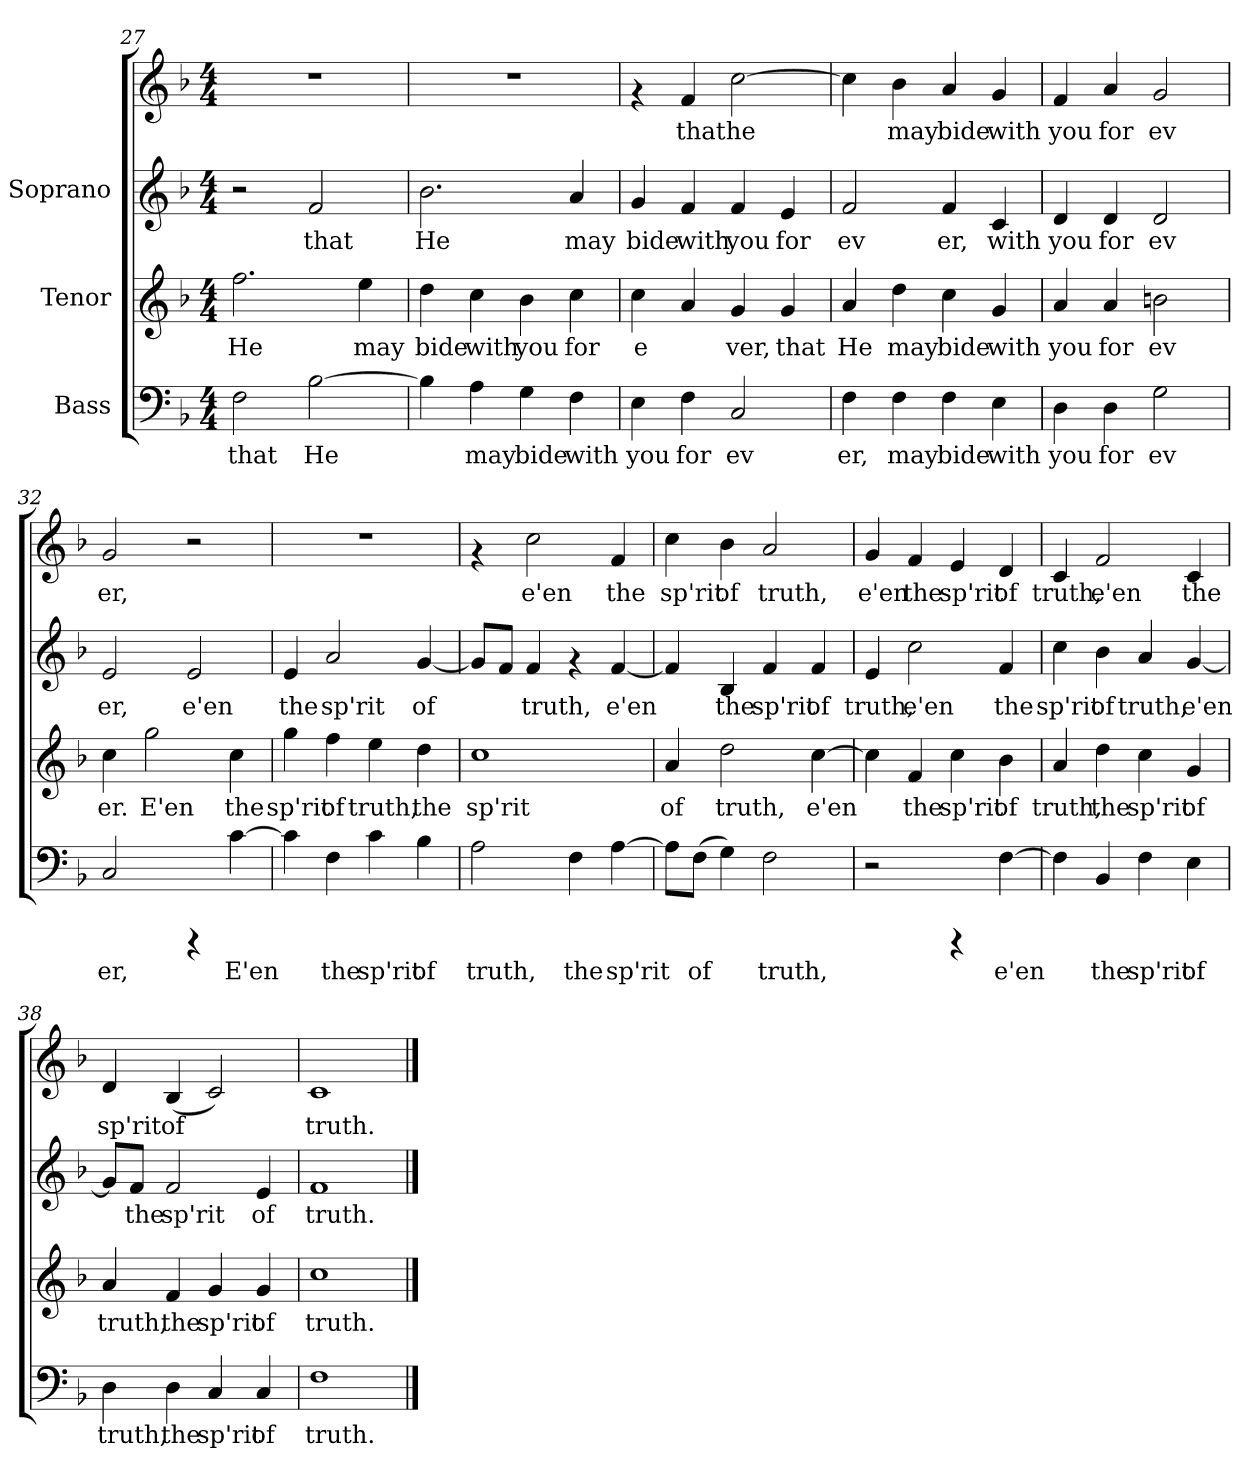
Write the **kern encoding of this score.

**kern	**text	**kern	**text	**kern	**text	**kern	**text
*part3	*part3	*part2	*part2	*part1	*part1	*part1	*part1
*staff4	*staff4	*staff3	*staff3	*staff2	*staff2	*staff1	*staff1
*I"Bass	*	*I"Tenor	*	*I"Soprano	*	*	*
*clefF4	*	*clefG2	*	*clefG2	*	*clefG2	*
*k[b-]	*	*k[b-]	*	*k[b-]	*	*k[b-]	*
*F:	*	*F:	*	*F:	*	*F:	*
*M4/4	*	*M4/4	*	*M4/4	*	*M4/4	*
=27	=27	=27	=27	=27	=27	=27	=27
!	!LO:LY:b:cj	!	!LO:LY:b:cj	!	!	!	!
2F\	that	2.ff\	He	2r	.	1r	.
!	!LO:LY:b:cj	!	!	!	!LO:LY:b:cj	!	!
[>2B-\	He	.	.	2f/	that	.	.
!	!	!	!LO:LY:b:cj	!	!	!	!
.	.	4ee\	may	.	.	.	.
=28	=28	=28	=28	=28	=28	=28	=28
!	!LO:LY:b:cj	!	!LO:LY:b:cj	!	!LO:LY:b:cj	!	!
4B-\]	.	4dd\	bide	2.b-\	He	1r	.
!	!LO:LY:b:cj	!	!LO:LY:b:cj	!	!	!	!
4A\	may	4cc\	with	.	.	.	.
!	!LO:LY:b:cj	!	!LO:LY:b:cj	!	!	!	!
4G\	bide	4b-\	you	.	.	.	.
!	!LO:LY:b:cj	!	!LO:LY:b:cj	!	!LO:LY:b:cj	!	!
4F\	with	4cc\	for	4a/	may	.	.
=29	=29	=29	=29	=29	=29	=29	=29
!	!LO:LY:b:cj	!	!LO:LY:b:cj	!	!LO:LY:b:cj	!	!
4E\	you	4cc\	e	4g/	bide	4rf	.
!	!LO:LY:b:cj	!	!LO:LY:b:cj	!	!LO:LY:b:cj	!	!LO:LY:b:cj
4F\	for	4a/	-	4f/	with	4f/	that
!	!LO:LY:b:cj	!	!LO:LY:b:cj	!	!LO:LY:b:cj	!	!LO:LY:b:cj
2C/	ev	4g/	-ver,	4f/	you	[>2cc\	he
!	!	!	!LO:LY:b:cj	!	!LO:LY:b:cj	!	!
.	.	4g/	that	4e/	for	.	.
=30	=30	=30	=30	=30	=30	=30	=30
!	!LO:LY:b:cj	!	!LO:LY:b:cj	!	!LO:LY:b:cj	!	!LO:LY:b:cj
4F\	er,	4a/	He	2f/	ev	4cc\]	.
!	!LO:LY:b:cj	!	!LO:LY:b:cj	!	!	!	!LO:LY:b:cj
4F\	may	4dd\	may	.	.	4b-\	may
!	!LO:LY:b:cj	!	!LO:LY:b:cj	!	!LO:LY:b:cj	!	!LO:LY:b:cj
4F\	bide	4cc\	bide	4f/	er,	4a/	bide
!	!LO:LY:b:cj	!	!LO:LY:b:cj	!	!LO:LY:b:cj	!	!LO:LY:b:cj
4E\	with	4g/	with	4c/	with	4g/	with
=31	=31	=31	=31	=31	=31	=31	=31
!	!LO:LY:b:cj	!	!LO:LY:b:cj	!	!LO:LY:b:cj	!	!LO:LY:b:cj
4D\	you	4a/	you	4d/	you	4f/	you
!	!LO:LY:b:cj	!	!LO:LY:b:cj	!	!LO:LY:b:cj	!	!LO:LY:b:cj
4D\	for	4a/	for	4d/	for	4a/	for
!	!LO:LY:b:cj	!	!LO:LY:b:cj	!	!LO:LY:b:cj	!	!LO:LY:b:cj
2G\	ev	2bn\	ev	2d/	ev	2g/	ev
!!LO:PB:g=z
=32	=32	=32	=32	=32	=32	=32	=32
!	!LO:LY:b:cj	!	!LO:LY:b:cj	!	!LO:LY:b:cj	!	!LO:LY:b:cj
2C/	er,	4cc\	er.	2e/	er,	2g/	er,
!	!	!	!LO:LY:b:cj	!	!	!	!
.	.	2gg\	E'en	.	.	.	.
!	!	!	!	!	!LO:LY:b:cj	!	!
4rCCC	.	.	.	2e/	e'en	2r	.
!	!LO:LY:b:cj	!	!LO:LY:b:cj	!	!	!	!
[>4c\	E'en	4cc\	the	.	.	.	.
=33	=33	=33	=33	=33	=33	=33	=33
!	!LO:LY:b:cj	!	!LO:LY:b:cj	!	!LO:LY:b:cj	!	!
4c\]	.	4gg\	sp'rit	4e/	the	1r	.
!	!LO:LY:b:cj	!	!LO:LY:b:cj	!	!LO:LY:b:cj	!	!
4F\	the	4ff\	of	2a/	sp'rit	.	.
!	!LO:LY:b:cj	!	!LO:LY:b:cj	!	!	!	!
4c\	sp'rit	4ee\	truth,	.	.	.	.
!	!LO:LY:b:cj	!	!LO:LY:b:cj	!	!LO:LY:b:cj	!	!
4B-\	of	4dd\	the	[<4g/	of	.	.
=34	=34	=34	=34	=34	=34	=34	=34
!	!LO:LY:b:cj	!	!LO:LY:b:cj	!	!LO:LY:b:cj	!	!
2A\	truth,	1cc	sp'rit	8g/L]	.	4rf	.
!	!	!	!	!	!LO:LY:b:cj	!	!
.	.	.	.	8f/J	-	.	.
!	!	!	!	!	!LO:LY:b:cj	!	!LO:LY:b:cj
.	.	.	.	4f/	-truth,	2cc\	e'en
!	!LO:LY:b:cj	!	!	!	!	!	!
4F\	the	.	.	4rf	.	.	.
!	!LO:LY:b:cj	!	!	!	!LO:LY:b:cj	!	!LO:LY:b:cj
[>4A\	sp'rit	.	.	[<4f/	e'en	4f/	the
=35	=35	=35	=35	=35	=35	=35	=35
!	!LO:LY:b:cj	!	!LO:LY:b:cj	!	!LO:LY:b:cj	!	!LO:LY:b:cj
8A\L]	.	4a/	of	4f/]	.	4cc\	sp'rit
!	!LO:LY:b:cj	!	!	!	!	!	!
(>8F\J	of	.	.	.	.	.	.
!	!LO:LY:b:cj	!	!LO:LY:b:cj	!	!LO:LY:b:cj	!	!LO:LY:b:cj
4G\)	.	2dd\	truth,	4B-/	the	4b-\	of
!	!LO:LY:b:cj	!	!	!	!LO:LY:b:cj	!	!LO:LY:b:cj
2F\	truth,	.	.	4f/	sp'rit	2a/	truth,
!	!	!	!LO:LY:b:cj	!	!LO:LY:b:cj	!	!
.	.	[>4cc\	e'en	4f/	of	.	.
=36	=36	=36	=36	=36	=36	=36	=36
!	!	!	!LO:LY:b:cj	!	!LO:LY:b:cj	!	!LO:LY:b:cj
2r	.	4cc\]	.	4e/	truth,	4g/	e'en
!	!	!	!LO:LY:b:cj	!	!LO:LY:b:cj	!	!LO:LY:b:cj
.	.	4f/	the	2cc\	e'en	4f/	the
!	!	!	!LO:LY:b:cj	!	!	!	!LO:LY:b:cj
4rCCC	.	4cc\	sp'rit	.	.	4e/	sp'rit
!	!LO:LY:b:cj	!	!LO:LY:b:cj	!	!LO:LY:b:cj	!	!LO:LY:b:cj
[>4F\	e'en	4b-\	of	4f/	the	4d/	of
=37	=37	=37	=37	=37	=37	=37	=37
!	!LO:LY:b:cj	!	!LO:LY:b:cj	!	!LO:LY:b:cj	!	!LO:LY:b:cj
4F\]	.	4a/	truth,	4cc\	sp'rit	4c/	truth,
!	!LO:LY:b:cj	!	!LO:LY:b:cj	!	!LO:LY:b:cj	!	!LO:LY:b:cj
4BB-/	the	4dd\	the	4b-\	of	2f/	e'en
!	!LO:LY:b:cj	!	!LO:LY:b:cj	!	!LO:LY:b:cj	!	!
4F\	sp'rit	4cc\	sp'rit	4a/	truth,	.	.
!	!LO:LY:b:cj	!	!LO:LY:b:cj	!	!LO:LY:b:cj	!	!LO:LY:b:cj
4E\	of	4g/	of	[<4g/	e'en	4c/	the
=38	=38	=38	=38	=38	=38	=38	=38
!	!LO:LY:b:cj	!	!LO:LY:b:cj	!	!LO:LY:b:cj	!	!LO:LY:b:cj
4D\	truth,	4a/	truth,	8g/L]	.	4d/	sp'rit
!	!	!	!	!	!LO:LY:b:cj	!	!
.	.	.	.	8f/J	the	.	.
!	!LO:LY:b:cj	!	!LO:LY:b:cj	!	!LO:LY:b:cj	!	!LO:LY:b:cj
4D\	the	4f/	the	2f/	sp'rit	(>4B-/	of
!	!LO:LY:b:cj	!	!LO:LY:b:cj	!	!	!	!LO:LY:b:cj
4C/	sp'rit	4g/	sp'rit	.	.	2c/)	.
!	!LO:LY:b:cj	!	!LO:LY:b:cj	!	!LO:LY:b:cj	!	!
4C/	of	4g/	of	4e/	of	.	.
!!LO:LB:g=z
=39	=39	=39	=39	=39	=39	=39	=39
!	!LO:LY:b:cj	!	!LO:LY:b:cj	!	!LO:LY:b:cj	!	!LO:LY:b:cj
1F	truth.	1cc	truth.	1f	truth.	1c	truth.
==	==	==	==	==	==	==	==
*-	*-	*-	*-	*-	*-	*-	*-
